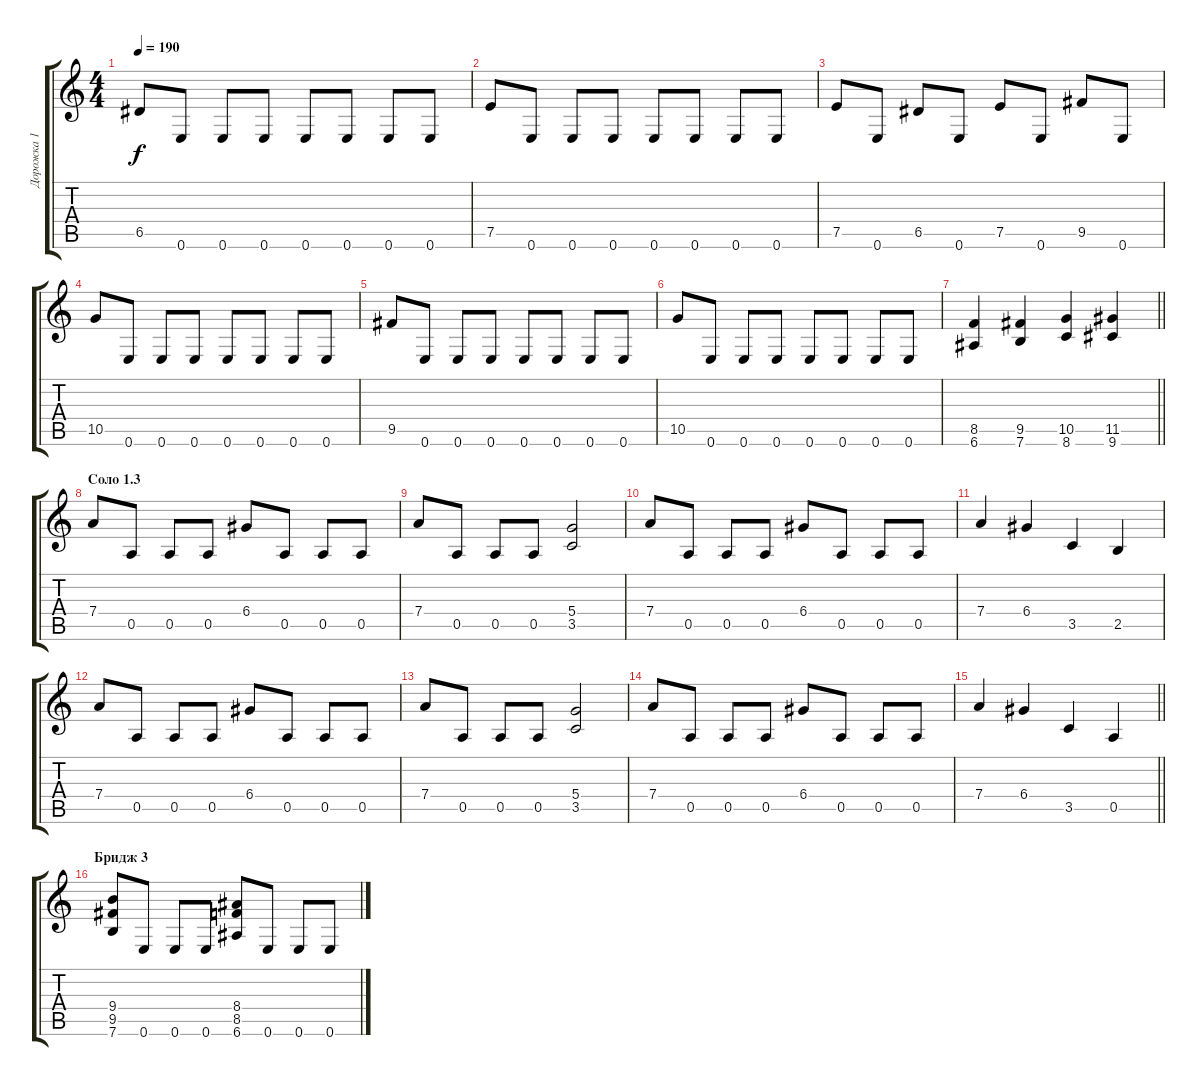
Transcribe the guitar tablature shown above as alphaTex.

\track ("Дорожка 1" "Дорожка 1") {instrument distortionguitar}
\staff {score tabs}
\tuning (E4 B3 G3 D3 A2 E2) {hide}
\ts (4 4)
\tempo 190
\clef g2
\ks c
6.5.8{dy f} 0.6.8 0.6.8 0.6.8 0.6.8 0.6.8 0.6.8 0.6.8 |
7.5.8 0.6.8 0.6.8 0.6.8 0.6.8 0.6.8 0.6.8 0.6.8 |
7.5.8 0.6.8 6.5.8 0.6.8 7.5.8 0.6.8 9.5.8 0.6.8 |
10.5.8 0.6.8 0.6.8 0.6.8 0.6.8 0.6.8 0.6.8 0.6.8 |
9.5.8 0.6.8 0.6.8 0.6.8 0.6.8 0.6.8 0.6.8 0.6.8 |
10.5.8 0.6.8 0.6.8 0.6.8 0.6.8 0.6.8 0.6.8 0.6.8 |
\barLineRight lightlight
(8.5 6.6).4 (9.5 7.6).4 (10.5 8.6).4 (11.5 9.6).4 |
\section ("" "Соло 1.3")
7.4.8 0.5.8 0.5.8 0.5.8 6.4.8 0.5.8 0.5.8 0.5.8 |
7.4.8 0.5.8 0.5.8 0.5.8 (5.4 3.5).2 |
7.4.8 0.5.8 0.5.8 0.5.8 6.4.8 0.5.8 0.5.8 0.5.8 |
7.4.4 6.4.4 3.5.4 2.5.4 |
7.4.8 0.5.8 0.5.8 0.5.8 6.4.8 0.5.8 0.5.8 0.5.8 |
7.4.8 0.5.8 0.5.8 0.5.8 (5.4 3.5).2 |
7.4.8 0.5.8 0.5.8 0.5.8 6.4.8 0.5.8 0.5.8 0.5.8 |
\barLineRight lightlight
7.4.4 6.4.4 3.5.4 0.5.4 |
\section ("" "Бридж 3")
(9.4 9.5 7.6).8 0.6.8 0.6.8 0.6.8 (8.4 8.5 6.6).8 0.6.8 0.6.8 0.6.8
